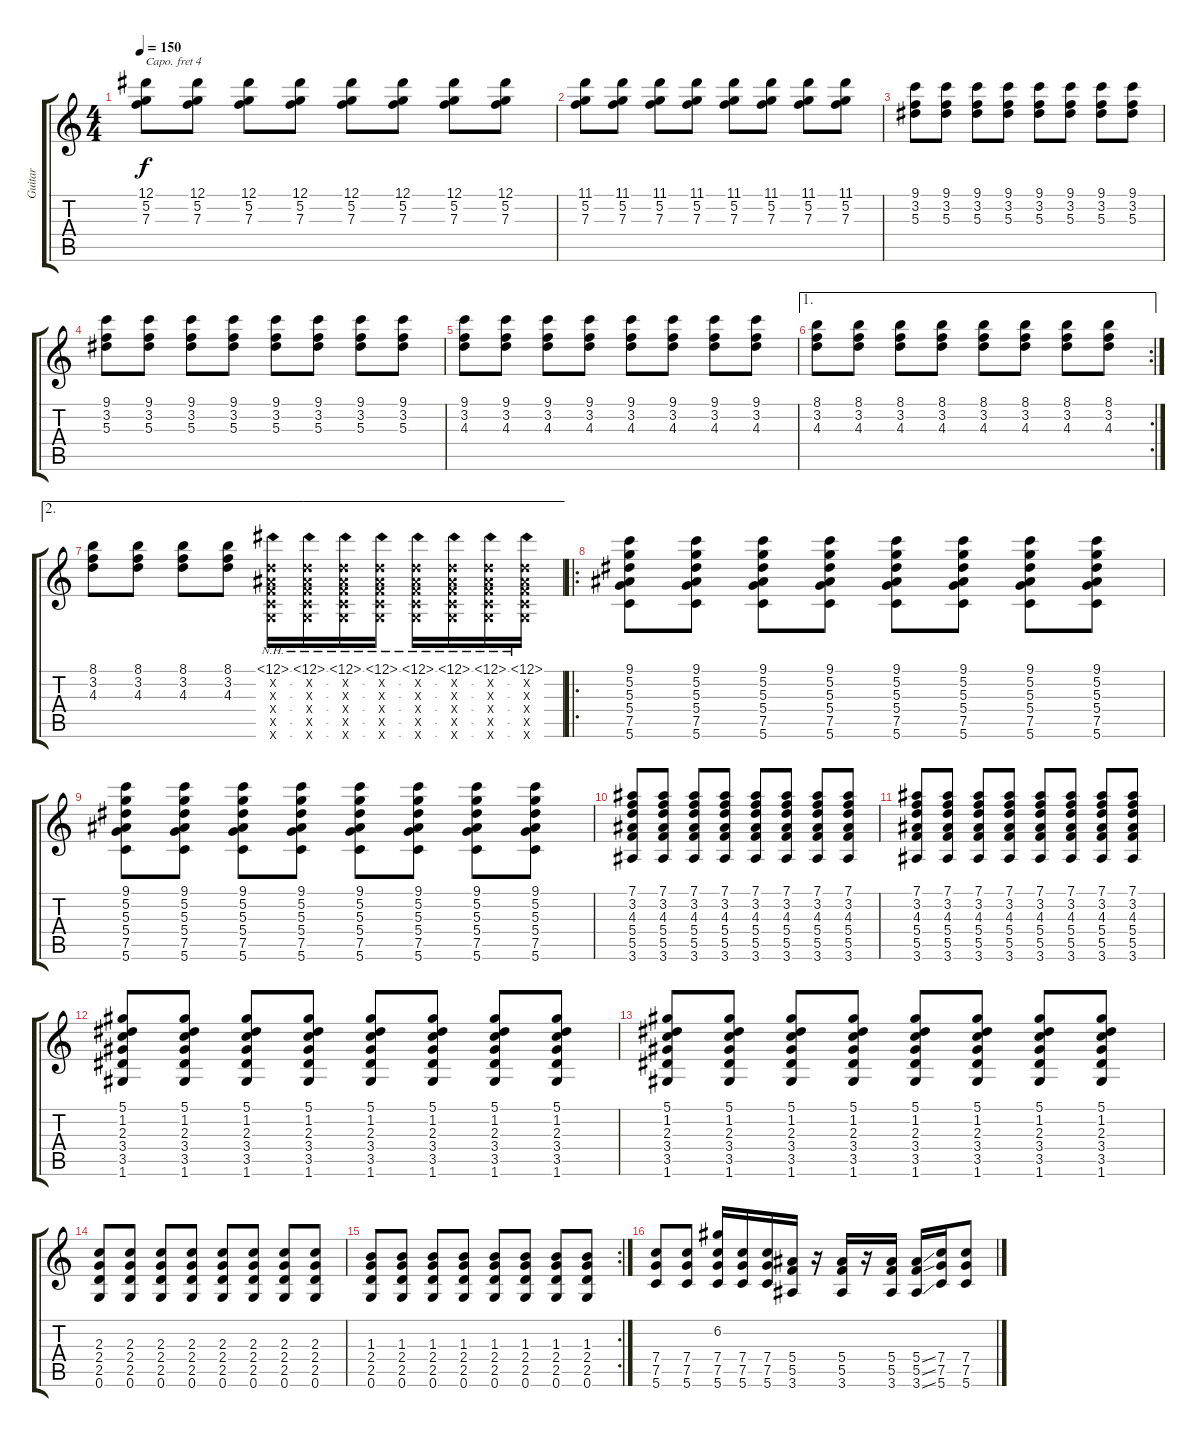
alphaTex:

\track ("Guitar" "Guitar") {instrument distortionguitar}
\staff {score tabs}
\capo 4
\tuning (B3 Bb3 Gb3 Db3 Ab2 Eb2) {hide}
\ts (4 4)
\tempo 150
\clef g2
\ks c
(12.1 5.2 7.3).8{dy f} (12.1 5.2 7.3).8 (12.1 5.2 7.3).8 (12.1 5.2 7.3).8 (12.1 5.2 7.3).8 (12.1 5.2 7.3).8 (12.1 5.2 7.3).8 (12.1 5.2 7.3).8 |
(11.1 5.2 7.3).8 (11.1 5.2 7.3).8 (11.1 5.2 7.3).8 (11.1 5.2 7.3).8 (11.1 5.2 7.3).8 (11.1 5.2 7.3).8 (11.1 5.2 7.3).8 (11.1 5.2 7.3).8 |
(9.1 3.2 5.3).8 (9.1 3.2 5.3).8 (9.1 3.2 5.3).8 (9.1 3.2 5.3).8 (9.1 3.2 5.3).8 (9.1 3.2 5.3).8 (9.1 3.2 5.3).8 (9.1 3.2 5.3).8 |
(9.1 3.2 5.3).8 (9.1 3.2 5.3).8 (9.1 3.2 5.3).8 (9.1 3.2 5.3).8 (9.1 3.2 5.3).8 (9.1 3.2 5.3).8 (9.1 3.2 5.3).8 (9.1 3.2 5.3).8 |
(9.1 3.2 4.3).8 (9.1 3.2 4.3).8 (9.1 3.2 4.3).8 (9.1 3.2 4.3).8 (9.1 3.2 4.3).8 (9.1 3.2 4.3).8 (9.1 3.2 4.3).8 (9.1 3.2 4.3).8 |
\ae 1
\rc 2
(8.1 3.2 4.3).8 (8.1 3.2 4.3).8 (8.1 3.2 4.3).8 (8.1 3.2 4.3).8 (8.1 3.2 4.3).8 (8.1 3.2 4.3).8 (8.1 3.2 4.3).8 (8.1 3.2 4.3).8 |
\ae 2
(8.1 3.2 4.3).8 (8.1 3.2 4.3).8 (8.1 3.2 4.3).8 (8.1 3.2 4.3).8 (12.1{nh} 0.2{x} 0.3{x} 0.4{x} 0.5{x} 0.6{x}).16 (12.1{nh} 0.2{x} 0.3{x} 0.4{x} 0.5{x} 0.6{x}).16 (12.1{nh} 0.2{x} 0.3{x} 0.4{x} 0.5{x} 0.6{x}).16 (12.1{nh} 0.2{x} 0.3{x} 0.4{x} 0.5{x} 0.6{x}).16 (12.1{nh} 0.2{x} 0.3{x} 0.4{x} 0.5{x} 0.6{x}).16 (12.1{nh} 0.2{x} 0.3{x} 0.4{x} 0.5{x} 0.6{x}).16 (12.1{nh} 0.2{x} 0.3{x} 0.4{x} 0.5{x} 0.6{x}).16 (12.1{nh} 0.2{x} 0.3{x} 0.4{x} 0.5{x} 0.6{x}).16 |
\ro
(9.1 5.2 5.3 5.4 7.5 5.6).8 (9.1 5.2 5.3 5.4 7.5 5.6).8 (9.1 5.2 5.3 5.4 7.5 5.6).8 (9.1 5.2 5.3 5.4 7.5 5.6).8 (9.1 5.2 5.3 5.4 7.5 5.6).8 (9.1 5.2 5.3 5.4 7.5 5.6).8 (9.1 5.2 5.3 5.4 7.5 5.6).8 (9.1 5.2 5.3 5.4 7.5 5.6).8 |
(9.1 5.2 5.3 5.4 7.5 5.6).8 (9.1 5.2 5.3 5.4 7.5 5.6).8 (9.1 5.2 5.3 5.4 7.5 5.6).8 (9.1 5.2 5.3 5.4 7.5 5.6).8 (9.1 5.2 5.3 5.4 7.5 5.6).8 (9.1 5.2 5.3 5.4 7.5 5.6).8 (9.1 5.2 5.3 5.4 7.5 5.6).8 (9.1 5.2 5.3 5.4 7.5 5.6).8 |
(7.1 3.2 4.3 5.4 5.5 3.6).8 (7.1 3.2 4.3 5.4 5.5 3.6).8 (7.1 3.2 4.3 5.4 5.5 3.6).8 (7.1 3.2 4.3 5.4 5.5 3.6).8 (7.1 3.2 4.3 5.4 5.5 3.6).8 (7.1 3.2 4.3 5.4 5.5 3.6).8 (7.1 3.2 4.3 5.4 5.5 3.6).8 (7.1 3.2 4.3 5.4 5.5 3.6).8 |
(7.1 3.2 4.3 5.4 5.5 3.6).8 (7.1 3.2 4.3 5.4 5.5 3.6).8 (7.1 3.2 4.3 5.4 5.5 3.6).8 (7.1 3.2 4.3 5.4 5.5 3.6).8 (7.1 3.2 4.3 5.4 5.5 3.6).8 (7.1 3.2 4.3 5.4 5.5 3.6).8 (7.1 3.2 4.3 5.4 5.5 3.6).8 (7.1 3.2 4.3 5.4 5.5 3.6).8 |
(5.1 1.2 2.3 3.4 3.5 1.6).8 (5.1 1.2 2.3 3.4 3.5 1.6).8 (5.1 1.2 2.3 3.4 3.5 1.6).8 (5.1 1.2 2.3 3.4 3.5 1.6).8 (5.1 1.2 2.3 3.4 3.5 1.6).8 (5.1 1.2 2.3 3.4 3.5 1.6).8 (5.1 1.2 2.3 3.4 3.5 1.6).8 (5.1 1.2 2.3 3.4 3.5 1.6).8 |
(5.1 1.2 2.3 3.4 3.5 1.6).8 (5.1 1.2 2.3 3.4 3.5 1.6).8 (5.1 1.2 2.3 3.4 3.5 1.6).8 (5.1 1.2 2.3 3.4 3.5 1.6).8 (5.1 1.2 2.3 3.4 3.5 1.6).8 (5.1 1.2 2.3 3.4 3.5 1.6).8 (5.1 1.2 2.3 3.4 3.5 1.6).8 (5.1 1.2 2.3 3.4 3.5 1.6).8 |
(2.3 2.4 2.5 0.6).8 (2.3 2.4 2.5 0.6).8 (2.3 2.4 2.5 0.6).8 (2.3 2.4 2.5 0.6).8 (2.3 2.4 2.5 0.6).8 (2.3 2.4 2.5 0.6).8 (2.3 2.4 2.5 0.6).8 (2.3 2.4 2.5 0.6).8 |
\rc 2
(1.3 2.4 2.5 0.6).8 (1.3 2.4 2.5 0.6).8 (1.3 2.4 2.5 0.6).8 (1.3 2.4 2.5 0.6).8 (1.3 2.4 2.5 0.6).8 (1.3 2.4 2.5 0.6).8 (1.3 2.4 2.5 0.6).8 (1.3 2.4 2.5 0.6).8 |
(7.4 7.5 5.6).8 (7.4 7.5 5.6).8 (6.2 7.4 7.5 5.6).16 (7.4 7.5 5.6).16 (7.4 7.5 5.6).16 (5.4 5.5 3.6).16 r.16 (5.4 5.5 3.6).16 r.16 (5.4 5.5 3.6).16 (5.4{ss} 5.5{ss} 3.6{ss}).16 (7.4 7.5 5.6).16 (7.4 7.5 5.6).8
